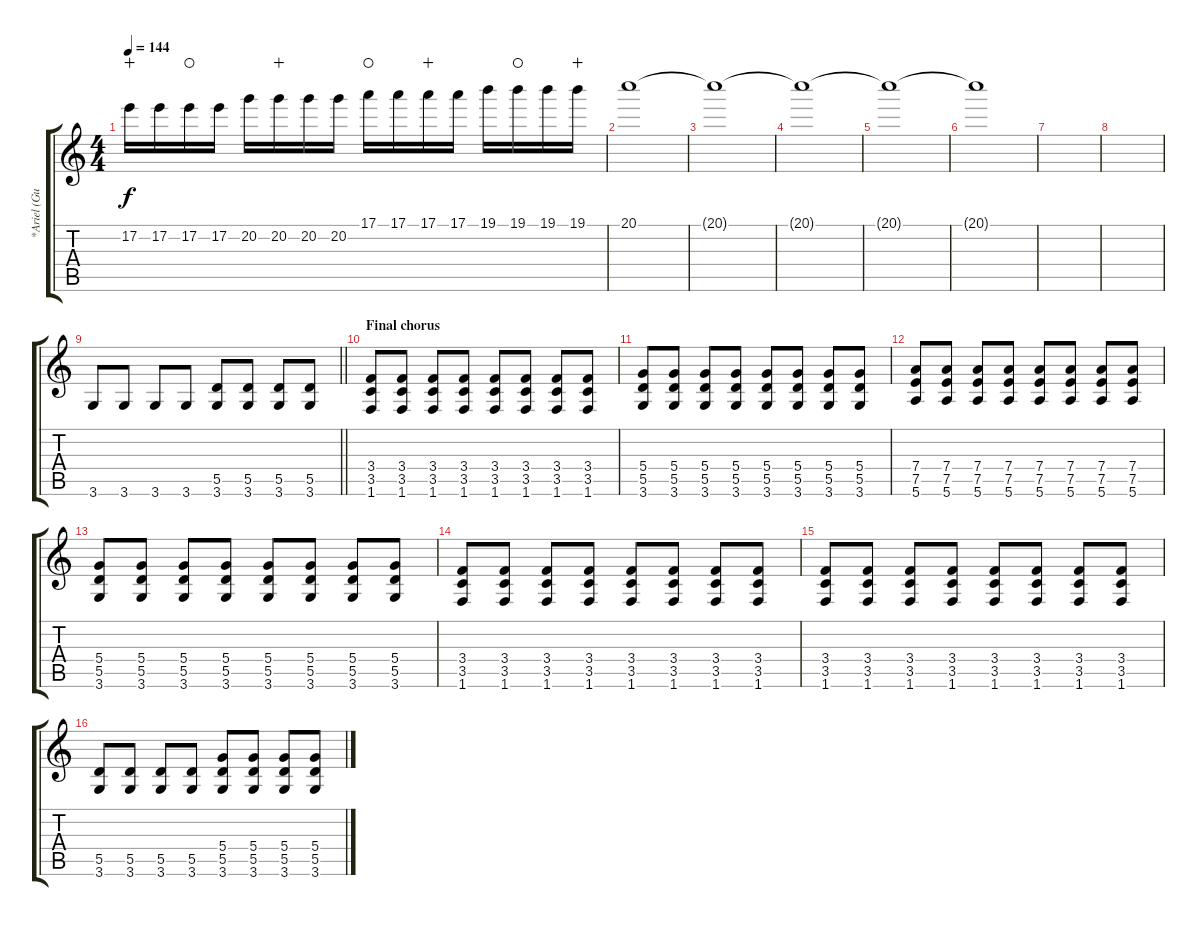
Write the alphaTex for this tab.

\track ("*Ariel (Guitar 2)" "*Ariel (Gu") {instrument distortionguitar}
\staff {score tabs}
\tuning (E4 B3 G3 D3 A2 E2) {hide}
\ts (4 4)
\tempo 144
\clef g2
\ks c
17.2.16{dy f wahc} 17.2.16 17.2.16{waho} 17.2.16 20.2.16 20.2.16{wahc} 20.2.16 20.2.16 17.1.16{waho} 17.1.16 17.1.16{wahc} 17.1.16 19.1.16 19.1.16{waho} 19.1.16 19.1.16{wahc} |
20.1.1 |
20.1{t}.1 |
20.1{t}.1 |
20.1{t}.1 |
20.1{t}.1 |
|
|
\barLineRight lightlight
3.6.8 3.6.8 3.6.8 3.6.8 (5.5 3.6).8 (5.5 3.6).8 (5.5 3.6).8 (5.5 3.6).8 |
\section ("" "Final chorus")
(3.4 3.5 1.6).8 (3.4 3.5 1.6).8 (3.4 3.5 1.6).8 (3.4 3.5 1.6).8 (3.4 3.5 1.6).8 (3.4 3.5 1.6).8 (3.4 3.5 1.6).8 (3.4 3.5 1.6).8 |
(5.4 5.5 3.6).8 (5.4 5.5 3.6).8 (5.4 5.5 3.6).8 (5.4 5.5 3.6).8 (5.4 5.5 3.6).8 (5.4 5.5 3.6).8 (5.4 5.5 3.6).8 (5.4 5.5 3.6).8 |
(7.4 7.5 5.6).8 (7.4 7.5 5.6).8 (7.4 7.5 5.6).8 (7.4 7.5 5.6).8 (7.4 7.5 5.6).8 (7.4 7.5 5.6).8 (7.4 7.5 5.6).8 (7.4 7.5 5.6).8 |
(5.4 5.5 3.6).8 (5.4 5.5 3.6).8 (5.4 5.5 3.6).8 (5.4 5.5 3.6).8 (5.4 5.5 3.6).8 (5.4 5.5 3.6).8 (5.4 5.5 3.6).8 (5.4 5.5 3.6).8 |
(3.4 3.5 1.6).8 (3.4 3.5 1.6).8 (3.4 3.5 1.6).8 (3.4 3.5 1.6).8 (3.4 3.5 1.6).8 (3.4 3.5 1.6).8 (3.4 3.5 1.6).8 (3.4 3.5 1.6).8 |
(3.4 3.5 1.6).8 (3.4 3.5 1.6).8 (3.4 3.5 1.6).8 (3.4 3.5 1.6).8 (3.4 3.5 1.6).8 (3.4 3.5 1.6).8 (3.4 3.5 1.6).8 (3.4 3.5 1.6).8 |
(5.5 3.6).8 (5.5 3.6).8 (5.5 3.6).8 (5.5 3.6).8 (5.4 5.5 3.6).8 (5.4 5.5 3.6).8 (5.4 5.5 3.6).8 (5.4 5.5 3.6).8
